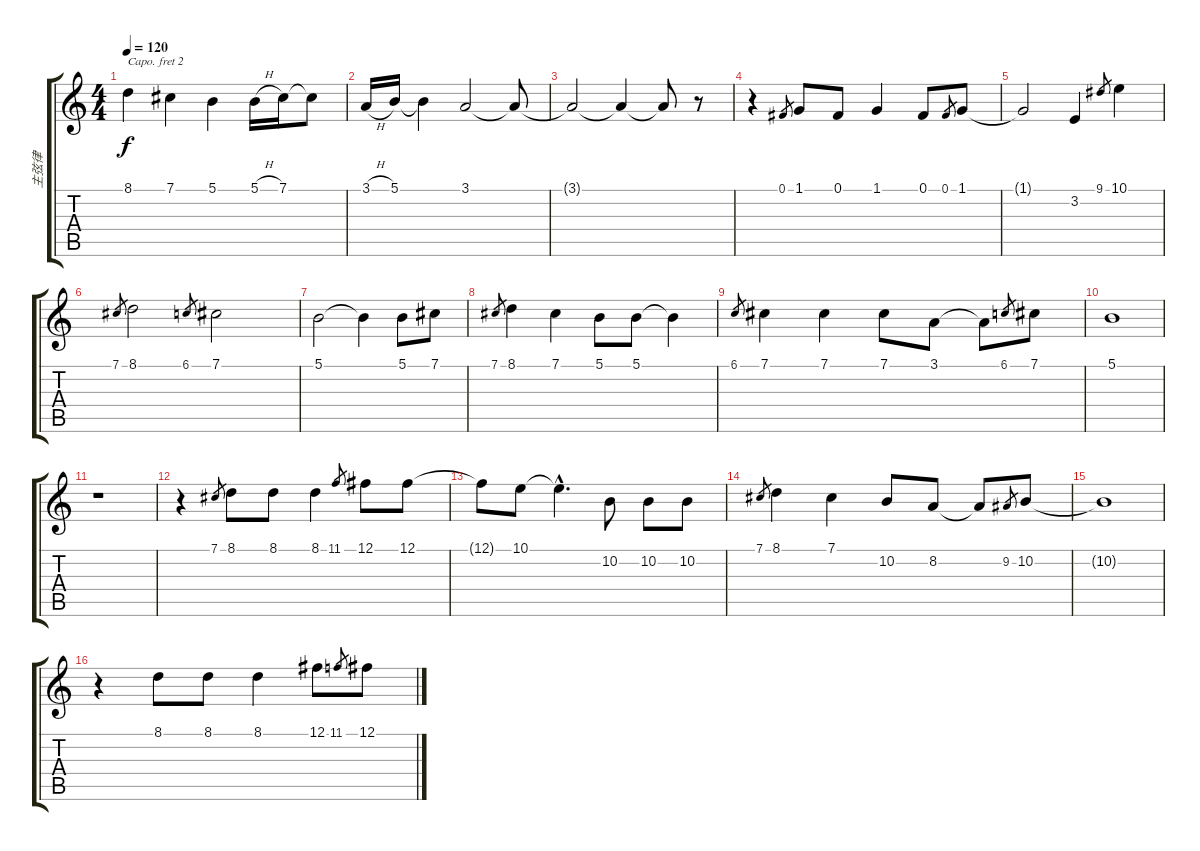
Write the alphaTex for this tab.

\track ("主弦律" "主弦律") {instrument harmonica}
\staff {score tabs}
\capo 2
\tuning (E4 B3 G3 D3 A2 E2) {hide}
\ts (4 4)
\tempo 120
\clef g2
\ks c
8.1{t}.4{dy f} 7.1.4 5.1.4 5.1{h}.16 7.1.16 7.1{t}.8 |
3.1{h}.16 5.1.16 5.1{t}.4 3.1.2 3.1{t}.8 |
3.1{t}.2 3.1{t}.4 3.1{t}.8 r.8 |
r.4 0.1.8{gr} 1.1.8 0.1.8 1.1.4 0.1.8 0.1.8{gr} 1.1.8 |
1.1{t}.2 3.2.4 9.1.8{gr} 10.1.4 |
7.1.8{gr} 8.1.2 6.1.8{gr} 7.1.2 |
5.1.2 5.1{t}.4 5.1.8 7.1.8 |
7.1.8{gr} 8.1.4 7.1.4 5.1.8 5.1.8 5.1{t}.4 |
6.1.8{gr} 7.1.4 7.1.4 7.1.8 3.1.8 3.1{t}.8 6.1.8{gr} 7.1.8 |
5.1.1 |
r.1 |
r.4 7.1.8{gr} 8.1.8 8.1.8 8.1.4 11.1.8{gr} 12.1.8 12.1.8 |
12.1{t}.8 10.1.8 10.1{hac t}.4{d} 10.2.8 10.2.8 10.2.8 |
7.1.8{gr} 8.1.4 7.1.4 10.2.8 8.2.8 8.2{t}.8 9.2.8{gr} 10.2.8 |
10.2{t}.1 |
r.4 8.1.8 8.1.8 8.1.4 12.1.8 11.1.8{gr} 12.1.8
